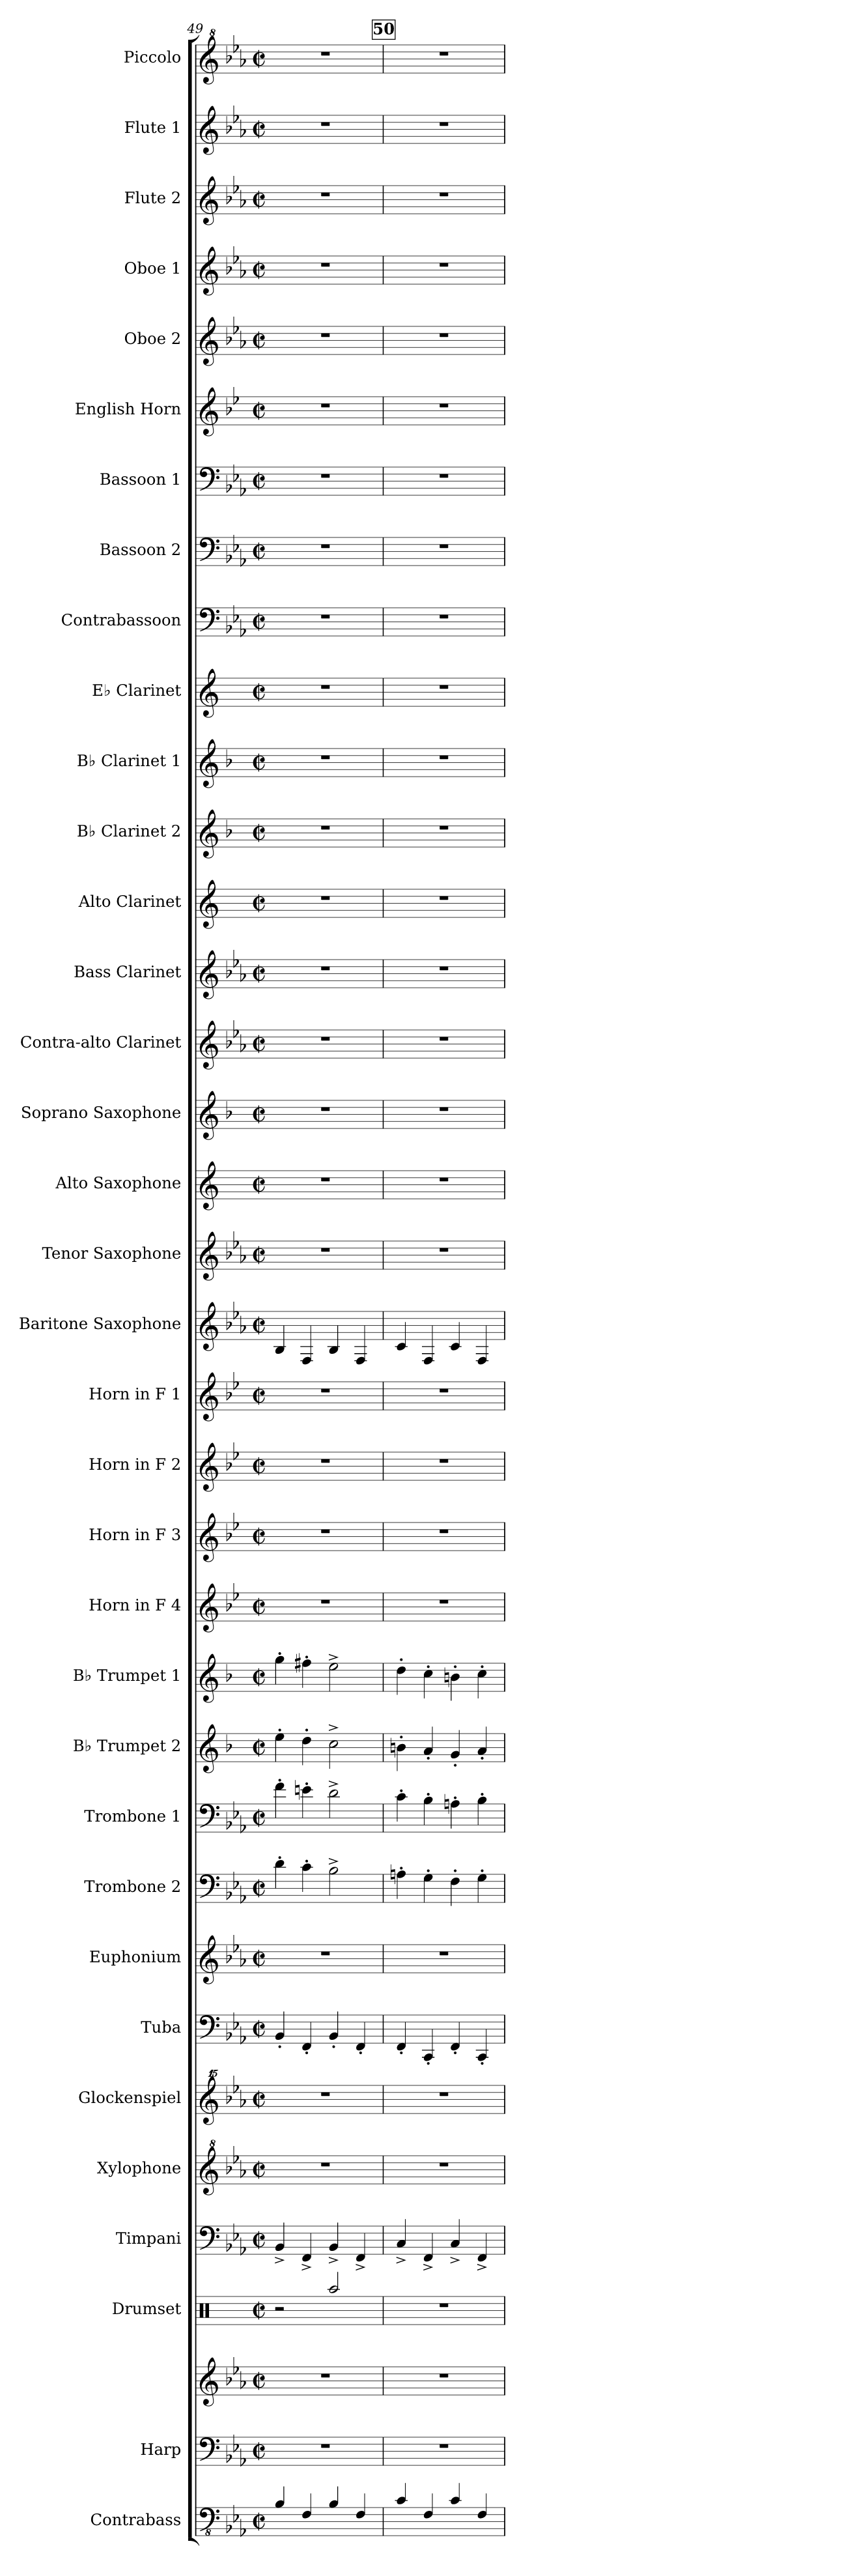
**kern	**kern	**kern	**kern	**kern	**kern	**kern	**kern	**kern	**kern	**kern	**kern	**kern	**kern	**kern	**kern	**kern	**kern	**kern	**kern	**kern	**kern	**kern	**kern	**kern	**kern	**kern	**kern	**kern	**kern	**kern	**kern	**kern	**kern	**kern	**kern
*part35	*part34	*part34	*part33	*part32	*part31	*part30	*part29	*part28	*part27	*part26	*part25	*part24	*part23	*part22	*part21	*part20	*part19	*part18	*part17	*part16	*part15	*part14	*part13	*part12	*part11	*part10	*part9	*part8	*part7	*part6	*part5	*part4	*part3	*part2	*part1
*staff36	*staff35	*staff34	*staff33	*staff32	*staff31	*staff30	*staff29	*staff28	*staff27	*staff26	*staff25	*staff24	*staff23	*staff22	*staff21	*staff20	*staff19	*staff18	*staff17	*staff16	*staff15	*staff14	*staff13	*staff12	*staff11	*staff10	*staff9	*staff8	*staff7	*staff6	*staff5	*staff4	*staff3	*staff2	*staff1
*I"Contrabass	*I"Harp	*	*I"Drumset	*I"Timpani	*I"Xylophone	*I"Glockenspiel	*I"Tuba	*I"Euphonium	*I"Trombone 2	*I"Trombone 1	*I"B♭ Trumpet 2	*I"B♭ Trumpet 1	*I"Horn in F 4	*I"Horn in F 3	*I"Horn in F 2	*I"Horn in F 1	*I"Baritone Saxophone	*I"Tenor Saxophone	*I"Alto Saxophone	*I"Soprano Saxophone	*I"Contra-alto Clarinet	*I"Bass Clarinet	*I"Alto Clarinet	*I"B♭ Clarinet 2	*I"B♭ Clarinet 1	*I"E♭ Clarinet	*I"Contrabassoon	*I"Bassoon 2	*I"Bassoon 1	*I"English Horn	*I"Oboe 2	*I"Oboe 1	*I"Flute 2	*I"Flute 1	*I"Piccolo
*I'Cb.	*I'Hrp.	*	*I'Drs.	*I'Timp.	*I'Xyl.	*I'Glk.	*I'Tba.	*I'Euph.	*I'Tbn. 2	*I'Tbn. 1	*I'B♭ Tpt. 2	*I'B♭ Tpt. 1	*I'Hn. 4	*I'Hn. 3	*I'Hn. 2	*I'Hn. 1	*I'Bar. Sax.	*I'T. Sax.	*I'A. Sax.	*I'S. Sax.	*I'C-a. Cl.	*I'B. Cl.	*I'A. Cl.	*I'B♭ Cl. 2	*I'B♭ Cl. 1	*I'E♭ Cl.	*I'Cbsn.	*I'Bsn. 2	*I'Bsn. 1	*I'E. Hn.	*I'Ob. 2	*I'Ob. 1	*I'Fl. 2	*I'Fl. 1	*I'Picc.
*clefFv4	*clefF4	*clefG2	*clefX	*clefF4	*clefG^2	*clefG^^2	*clefF4	*clefG2	*clefF4	*clefF4	*clefG2	*clefG2	*clefG2	*clefG2	*clefG2	*clefG2	*clefG2	*clefG2	*clefG2	*clefG2	*clefG2	*clefG2	*clefG2	*clefG2	*clefG2	*clefG2	*clefF4	*clefF4	*clefF4	*clefG2	*clefG2	*clefG2	*clefG2	*clefG2	*clefG^2
*ITrd7c12	*	*	*	*	*	*	*	*ITrd8c14	*	*	*ITrd1c2	*ITrd1c2	*ITrd4c7	*ITrd4c7	*ITrd4c7	*ITrd4c7	*ITrd12c21	*ITrd8c14	*ITrd5c9	*ITrd1c2	*ITrd12c21	*ITrd8c14	*ITrd5c9	*ITrd1c2	*ITrd1c2	*ITrd-2c-3	*ITrd7c12	*	*	*ITrd4c7	*	*	*	*	*ITrd-7c-12
*k[b-e-a-]	*k[b-e-a-]	*k[b-e-a-]	*k[]	*k[b-e-a-]	*k[b-e-a-]	*k[b-e-a-]	*k[b-e-a-]	*k[b-e-a-]	*k[b-e-a-]	*k[b-e-a-]	*k[b-e-a-]	*k[b-e-a-]	*k[b-e-a-]	*k[b-e-a-]	*k[b-e-a-]	*k[b-e-a-]	*k[b-e-a-]	*k[b-e-a-]	*k[b-e-a-]	*k[b-e-a-]	*k[b-e-a-]	*k[b-e-a-]	*k[b-e-a-]	*k[b-e-a-]	*k[b-e-a-]	*k[b-e-a-]	*k[b-e-a-]	*k[b-e-a-]	*k[b-e-a-]	*k[b-e-a-]	*k[b-e-a-]	*k[b-e-a-]	*k[b-e-a-]	*k[b-e-a-]	*k[b-e-a-]
*M4/4	*M4/4	*M4/4	*M4/4	*M4/4	*M4/4	*M4/4	*M4/4	*M4/4	*M4/4	*M4/4	*M4/4	*M4/4	*M4/4	*M4/4	*M4/4	*M4/4	*M4/4	*M4/4	*M4/4	*M4/4	*M4/4	*M4/4	*M4/4	*M4/4	*M4/4	*M4/4	*M4/4	*M4/4	*M4/4	*M4/4	*M4/4	*M4/4	*M4/4	*M4/4	*M4/4
*met(c|)	*met(c|)	*met(c|)	*met(c|)	*met(c|)	*met(c|)	*met(c|)	*met(c|)	*met(c|)	*met(c|)	*met(c|)	*met(c|)	*met(c|)	*met(c|)	*met(c|)	*met(c|)	*met(c|)	*met(c|)	*met(c|)	*met(c|)	*met(c|)	*met(c|)	*met(c|)	*met(c|)	*met(c|)	*met(c|)	*met(c|)	*met(c|)	*met(c|)	*met(c|)	*met(c|)	*met(c|)	*met(c|)	*met(c|)	*met(c|)	*met(c|)
=49	=49	=49	=49	=49	=49	=49	=49	=49	=49	=49	=49	=49	=49	=49	=49	=49	=49	=49	=49	=49	=49	=49	=49	=49	=49	=49	=49	=49	=49	=49	=49	=49	=49	=49	=49
4BBB-/	1r	1r	2r	4BB-^/	1r	1r	4BB-'/	1r	4d'\	4f'\	4dd'\	4ff'\	1r	1r	1r	1r	4BB-/	1r	1r	1r	1r	1r	1r	1r	1r	1r	1r	1r	1r	1r	1r	1r	1r	1r	1r
4FFF/	.	.	.	4FF^/	.	.	4FF'/	.	4c'\	4en'\	4cc'\	4een'\	.	.	.	.	4FF/	.	.	.	.	.	.	.	.	.	.	.	.	.	.	.	.	.	.
4BBB-/	.	.	2Raa/	4BB-^/	.	.	4BB-'/	.	2B-^\	2d^\	2b-^\	2dd^\	.	.	.	.	4BB-/	.	.	.	.	.	.	.	.	.	.	.	.	.	.	.	.	.	.
4FFF/	.	.	.	4FF^/	.	.	4FF'/	.	.	.	.	.	.	.	.	.	4FF/	.	.	.	.	.	.	.	.	.	.	.	.	.	.	.	.	.	.
!!LO:REH:place=s1:a:B:fs=14:t=50
=50	=50	=50	=50	=50	=50	=50	=50	=50	=50	=50	=50	=50	=50	=50	=50	=50	=50	=50	=50	=50	=50	=50	=50	=50	=50	=50	=50	=50	=50	=50	=50	=50	=50	=50	=50
4CC/	1r	1r	1r	4C^/	1r	1r	4FF'/	1r	4An'\	4c'\	4an'\	4cc'\	1r	1r	1r	1r	4C/	1r	1r	1r	1r	1r	1r	1r	1r	1r	1r	1r	1r	1r	1r	1r	1r	1r	1r
4FFF/	.	.	.	4FF^/	.	.	4CC'/	.	4G'\	4B-'\	4g'/	4b-'\	.	.	.	.	4FF/	.	.	.	.	.	.	.	.	.	.	.	.	.	.	.	.	.	.
4CC/	.	.	.	4C^/	.	.	4FF'/	.	4F'\	4An'\	4f'/	4an'\	.	.	.	.	4C/	.	.	.	.	.	.	.	.	.	.	.	.	.	.	.	.	.	.
4FFF/	.	.	.	4FF^/	.	.	4CC'/	.	4G'\	4B-'\	4g'/	4b-'\	.	.	.	.	4FF/	.	.	.	.	.	.	.	.	.	.	.	.	.	.	.	.	.	.
=	=	=	=	=	=	=	=	=	=	=	=	=	=	=	=	=	=	=	=	=	=	=	=	=	=	=	=	=	=	=	=	=	=	=	=
*-	*-	*-	*-	*-	*-	*-	*-	*-	*-	*-	*-	*-	*-	*-	*-	*-	*-	*-	*-	*-	*-	*-	*-	*-	*-	*-	*-	*-	*-	*-	*-	*-	*-	*-	*-
